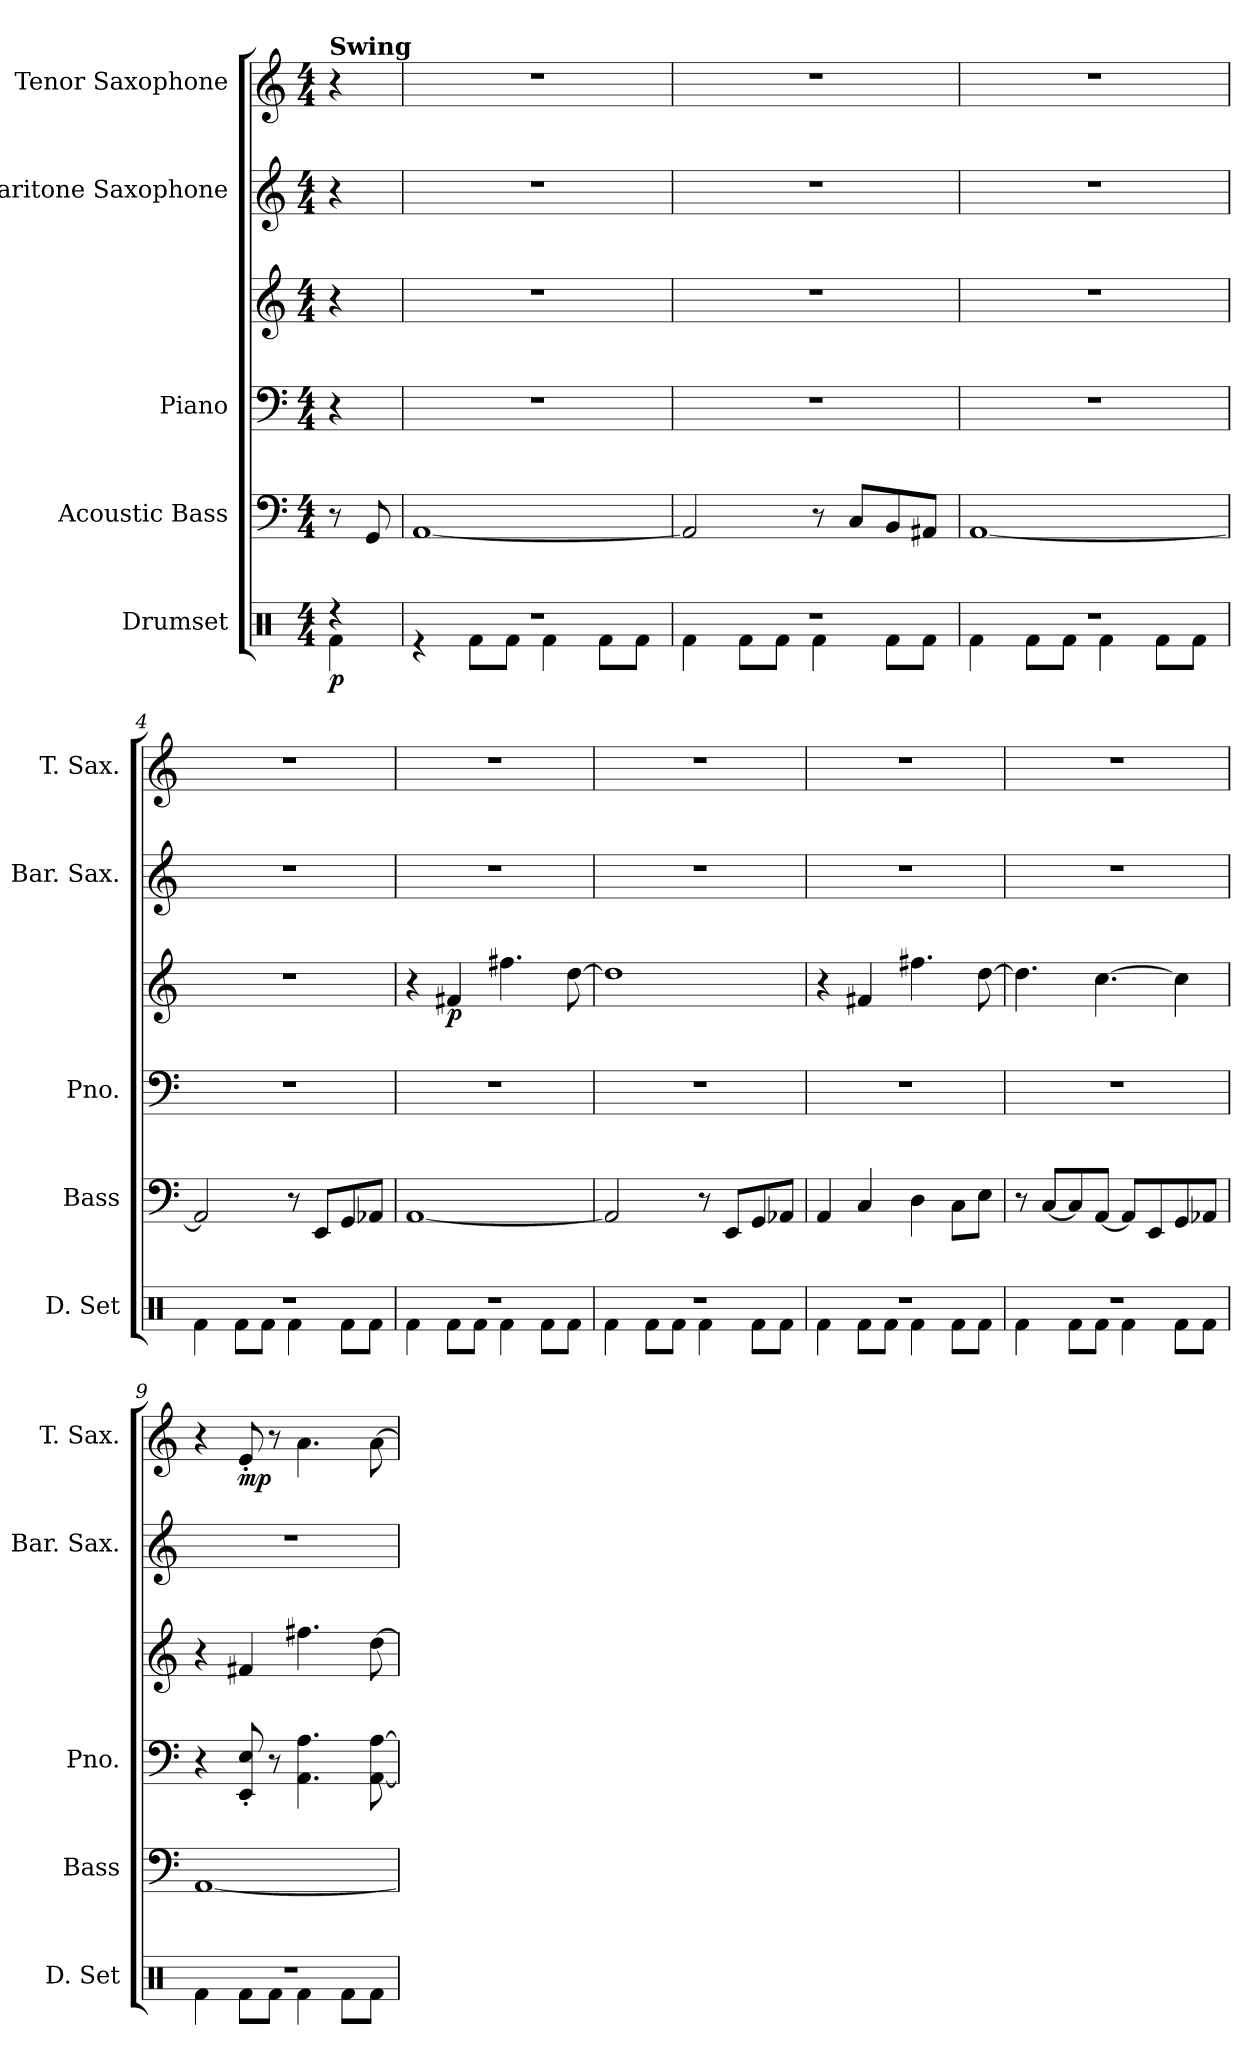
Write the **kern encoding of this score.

**kern	**dynam	**kern	**kern	**kern	**dynam	**kern	**kern	**dynam
*part5	*part5	*part4	*part3	*part3	*part3	*part2	*part1	*part1
*staff6	*staff6	*staff5	*staff4	*staff3	*staff3/4	*staff2	*staff1	*staff1
*I"Drumset	*	*I"Acoustic Bass	*I"Piano	*	*	*I"Baritone Saxophone	*I"Tenor Saxophone	*
*I'D. Set	*	*I'Bass	*I'Pno.	*	*	*I'Bar. Sax.	*I'T. Sax.	*
*clefX	*	*clefF4	*clefF4	*clefG2	*	*clefG2	*clefG2	*
*	*	*ITrd7c12	*	*	*	*ITrd12c21	*ITrd8c14	*
*k[]	*	*k[]	*k[]	*k[]	*	*k[]	*k[]	*
*M4/4	*	*M4/4	*M4/4	*M4/4	*	*M4/4	*M4/4	*
=	=	=	=	=	=	=	=	=
*^	*	*	*	*	*	*	*	*
!	!	!	!	!	!	!	!	!LO:TX:B:t=Swing	!
!	!	!LO:DY:b	!	!	!	!	!	!	!
4r	4Rf\	p	8r	4r	4r	.	4r	4r	.
.	.	.	8GGG/	.	.	.	.	.	.
=1	=1	=1	=1	=1	=1	=1	=1	=1	=1
1r	4r	.	[1AAA	1r	1r	.	1r	1r	.
.	8Rf\L	.	.	.	.	.	.	.	.
.	8Rf\J	.	.	.	.	.	.	.	.
.	4Rf\	.	.	.	.	.	.	.	.
.	8Rf\L	.	.	.	.	.	.	.	.
.	8Rf\J	.	.	.	.	.	.	.	.
=2	=2	=2	=2	=2	=2	=2	=2	=2	=2
1r	4Rf\	.	2AAA/]	1r	1r	.	1r	1r	.
.	8Rf\L	.	.	.	.	.	.	.	.
.	8Rf\J	.	.	.	.	.	.	.	.
.	4Rf\	.	8r	.	.	.	.	.	.
.	.	.	8CC/L	.	.	.	.	.	.
.	8Rf\L	.	8BBB/	.	.	.	.	.	.
.	8Rf\J	.	8AAA#X/J	.	.	.	.	.	.
=3	=3	=3	=3	=3	=3	=3	=3	=3	=3
1r	4Rf\	.	[1AAA	1r	1r	.	1r	1r	.
.	8Rf\L	.	.	.	.	.	.	.	.
.	8Rf\J	.	.	.	.	.	.	.	.
.	4Rf\	.	.	.	.	.	.	.	.
.	8Rf\L	.	.	.	.	.	.	.	.
.	8Rf\J	.	.	.	.	.	.	.	.
=4	=4	=4	=4	=4	=4	=4	=4	=4	=4
1r	4Rf\	.	2AAA/]	1r	1r	.	1r	1r	.
.	8Rf\L	.	.	.	.	.	.	.	.
.	8Rf\J	.	.	.	.	.	.	.	.
.	4Rf\	.	8r	.	.	.	.	.	.
.	.	.	8EEE/L	.	.	.	.	.	.
.	8Rf\L	.	8GGG/	.	.	.	.	.	.
.	8Rf\J	.	8AAA-X/J	.	.	.	.	.	.
=5	=5	=5	=5	=5	=5	=5	=5	=5	=5
1r	4Rf\	.	[1AAA	1r	4r	.	1r	1r	.
!	!	!	!	!	!	!LO:DY:b	!	!	!
.	8Rf\L	.	.	.	4f#X/	p	.	.	.
.	8Rf\J	.	.	.	.	.	.	.	.
.	4Rf\	.	.	.	4.ff#X\	.	.	.	.
.	8Rf\L	.	.	.	.	.	.	.	.
.	8Rf\J	.	.	.	[8dd\	.	.	.	.
=6	=6	=6	=6	=6	=6	=6	=6	=6	=6
1r	4Rf\	.	2AAA/]	1r	1dd]	.	1r	1r	.
.	8Rf\L	.	.	.	.	.	.	.	.
.	8Rf\J	.	.	.	.	.	.	.	.
.	4Rf\	.	8r	.	.	.	.	.	.
.	.	.	8EEE/L	.	.	.	.	.	.
.	8Rf\L	.	8GGG/	.	.	.	.	.	.
.	8Rf\J	.	8AAA-X/J	.	.	.	.	.	.
!!LO:LB:g=z
=7	=7	=7	=7	=7	=7	=7	=7	=7	=7
1r	4Rf\	.	4AAA/	1r	4r	.	1r	1r	.
.	8Rf\L	.	4CC/	.	4f#X/	.	.	.	.
.	8Rf\J	.	.	.	.	.	.	.	.
.	4Rf\	.	4DD\	.	4.ff#X\	.	.	.	.
.	8Rf\L	.	8CC\L	.	.	.	.	.	.
.	8Rf\J	.	8EE\J	.	[8dd\	.	.	.	.
=8	=8	=8	=8	=8	=8	=8	=8	=8	=8
1r	4Rf\	.	8r	1r	4.dd\]	.	1r	1r	.
.	.	.	[8CC/L	.	.	.	.	.	.
.	8Rf\L	.	8CC/]	.	.	.	.	.	.
.	8Rf\J	.	[8AAA/J	.	[4.cc\	.	.	.	.
.	4Rf\	.	8AAA/L]	.	.	.	.	.	.
.	.	.	8EEE/	.	.	.	.	.	.
.	8Rf\L	.	8GGG/	.	4cc\]	.	.	.	.
.	8Rf\J	.	8AAA-X/J	.	.	.	.	.	.
=9	=9	=9	=9	=9	=9	=9	=9	=9	=9
1r	4Rf\	.	[1AAA	4r	4r	.	1r	4r	.
!	!	!	!	!	!	!	!	!	!LO:DY:b
.	8Rf\L	.	.	8EE/' 8E/'	4f#X/	.	.	8E'/	mp
.	8Rf\J	.	.	8r	.	.	.	8r	.
.	4Rf\	.	.	4.AA\ 4.A\	4.ff#X\	.	.	4.A\	.
.	8Rf\L	.	.	.	.	.	.	.	.
.	8Rf\J	.	.	[8AA\ [8A\	[8dd\	.	.	[8A\	.
*v	*v	*	*	*	*	*	*	*	*
=	=	=	=	=	=	=	=	=
*-	*-	*-	*-	*-	*-	*-	*-	*-
